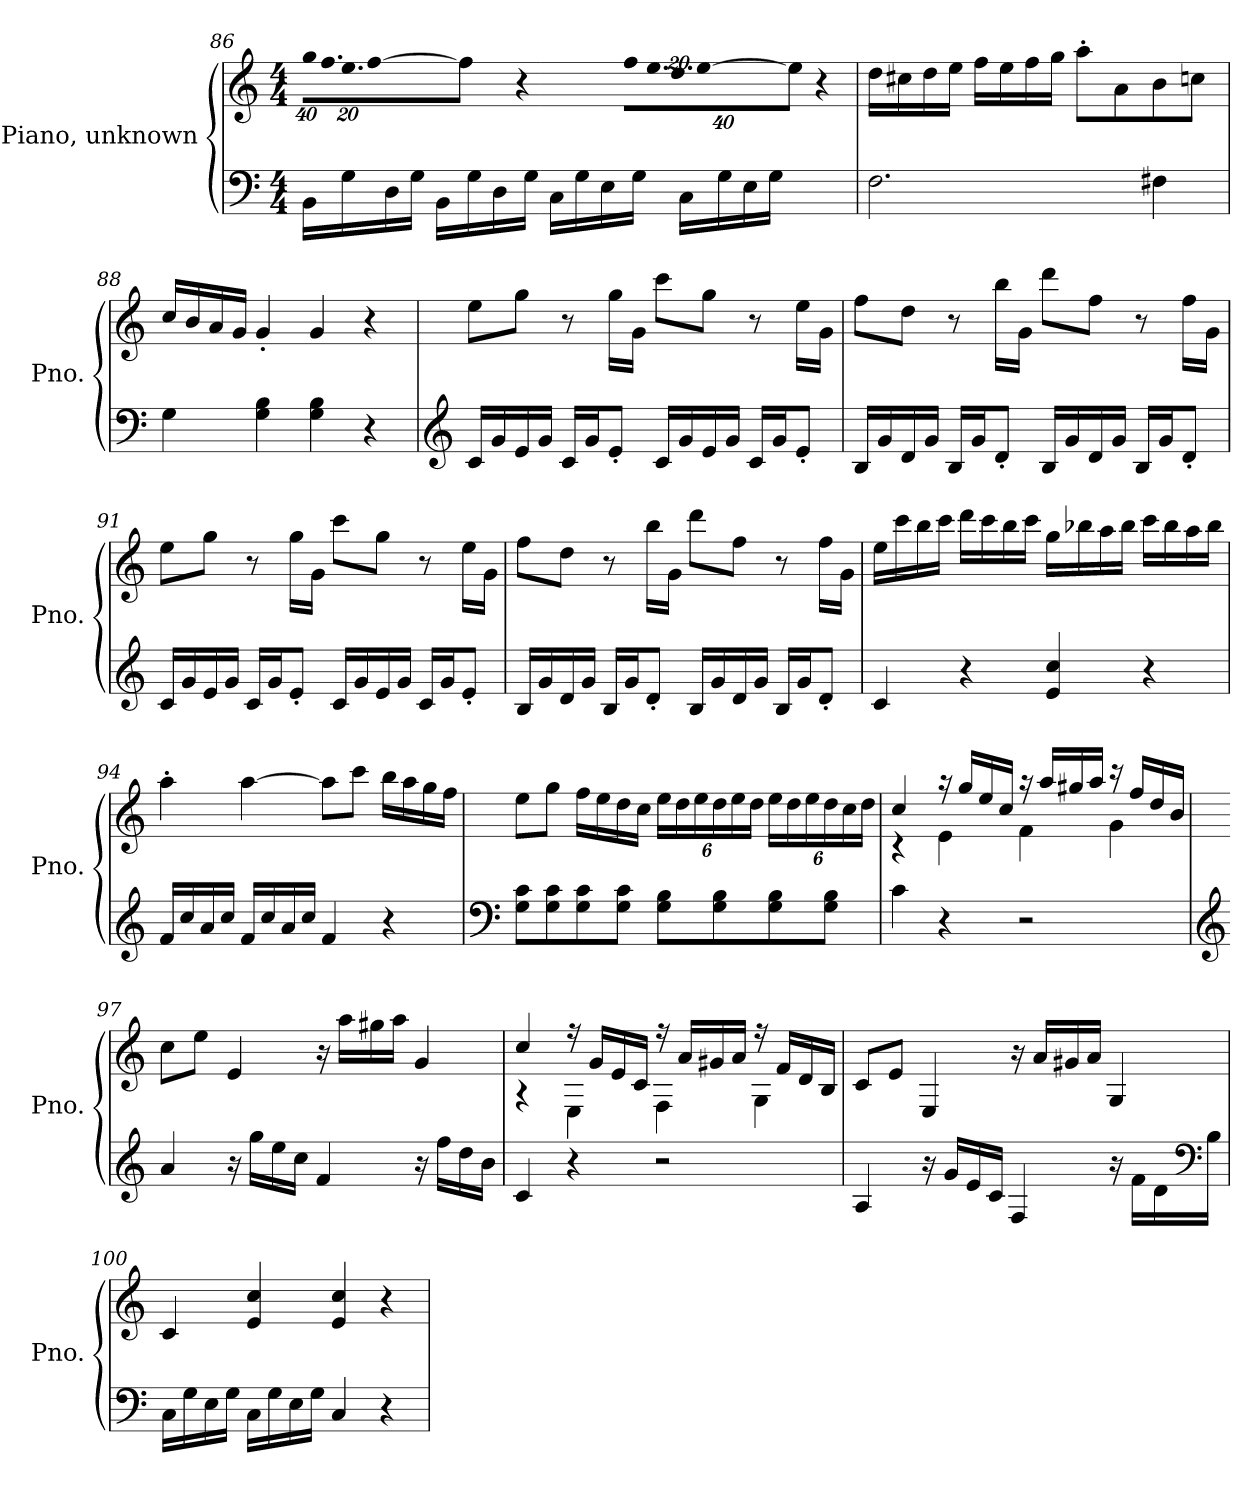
**kern	**kern
*part1	*part1
*staff2	*staff1
*I"Piano, unknown	*
*I'Pno.	*
!!LO:LB:g=z
*clefF4	*clefG2
*k[]	*k[]
*M4/4	*M4/4
*	*Xbrackettup
=86	=86
!	!LO:N:vis=32
16BB\LL	640%23gg\LLL
!	!LO:N:vis=64.
.	640%17ff\L
!	!LO:N:vis=64.
16G\	640%17ee\J
!	!LO:N:vis=32
.	[640%23ff\JJ
16D\	8ff\J]
16G\JJ	.
16BB\LL	4r
16G\	.
16D\	.
16G\JJ	.
!	!LO:N:vis=32
16C\LL	640%23ff\LLL
!	!LO:N:vis=64.
.	640%17ee\L
!	!LO:N:vis=64.
16G\	640%17dd\J
!	!LO:N:vis=32
.	[640%23ee\JJ
16E\	8ee\J]
16G\JJ	.
16C\LL	4r
16G\	.
16E\	.
16G\JJ	.
=87	=87
2.F\	16dd\LL
.	16cc#X\
.	16dd\
.	16ee\JJ
.	16ff\LL
.	16ee\
.	16ff\
.	16gg\JJ
.	8aa'\L
.	8a\
4F#X\	8b\
.	8ccn\J
=88	=88
4G\	16cc/LL
.	16b/
.	16a/
.	16g/JJ
4G\ 4B\	4g'/
4G\ 4B\	4g/
4r	4r
!!LO:LB:g=z
=89	=89
*clefG2	*
16c/LL	8ee\L
16g/	.
16e/	8gg\J
16g/JJ	.
16c/LL	8r
16g/J	.
8e'/J	16gg\LL
.	16g\JJ
16c/LL	8ccc\L
16g/	.
16e/	8gg\J
16g/JJ	.
16c/LL	8r
16g/J	.
8e'/J	16ee\LL
.	16g\JJ
=90	=90
16B/LL	8ff\L
16g/	.
16d/	8dd\J
16g/JJ	.
16B/LL	8r
16g/J	.
8d'/J	16bb\LL
.	16g\JJ
16B/LL	8ddd\L
16g/	.
16d/	8ff\J
16g/JJ	.
16B/LL	8r
16g/J	.
8d'/J	16ff\LL
.	16g\JJ
=91	=91
16c/LL	8ee\L
16g/	.
16e/	8gg\J
16g/JJ	.
16c/LL	8r
16g/J	.
8e'/J	16gg\LL
.	16g\JJ
16c/LL	8ccc\L
16g/	.
16e/	8gg\J
16g/JJ	.
16c/LL	8r
16g/J	.
8e'/J	16ee\LL
.	16g\JJ
!!LO:LB:g=z
=92	=92
16B/LL	8ff\L
16g/	.
16d/	8dd\J
16g/JJ	.
16B/LL	8r
16g/J	.
8d'/J	16bb\LL
.	16g\JJ
16B/LL	8ddd\L
16g/	.
16d/	8ff\J
16g/JJ	.
16B/LL	8r
16g/J	.
8d'/J	16ff\LL
.	16g\JJ
=93	=93
4c/	16ee\LL
.	16ccc\
.	16bb\
.	16ccc\JJ
4r	16ddd\LL
.	16ccc\
.	16bb\
.	16ccc\JJ
4e/ 4cc/	16gg\LL
.	16bb-X\
.	16aa\
.	16bb-\JJ
4r	16ccc\LL
.	16bb-\
.	16aa\
.	16bb-\JJ
!!LO:LB:g=z
=94	=94
16f/LL	4aa'\
16cc/	.
16a/	.
16cc/JJ	.
16f/LL	[4aa\
16cc/	.
16a/	.
16cc/JJ	.
4f/	8aa\L]
.	8ccc\J
4r	16bb\LL
.	16aa\
.	16gg\
.	16ff\JJ
=95	=95
*clefF4	*
8G\ 8c\L	8ee\L
8G\ 8c\	8gg\J
8G\ 8c\	16ff\LL
.	16ee\
8G\ 8c\J	16dd\
.	16cc\JJ
8G\ 8B\L	24ee\LL
.	24dd\
.	24ee\
8G\ 8B\	24dd\
.	24ee\
.	24dd\JJ
8G\ 8B\	24ee\LL
.	24dd\
.	24ee\
8G\ 8B\J	24dd\
.	24cc\
.	24dd\JJ
!!LO:LB:g=z
=96	=96
*	*^
4c\	4cc/	4r
4r	16r	4e\
.	16gg/LL	.
.	16ee/	.
.	16cc/JJ	.
2r	16r	4f\
.	16aa/LL	.
.	16gg#X/	.
.	16aa/JJ	.
.	16r	4g\
.	16ff/LL	.
.	16dd/	.
.	16b/JJ	.
*	*v	*v
=97	=97
*clefG2	*
4a/	8cc\L
.	8ee\J
16r	4e/
16gg\LL	.
16ee\	.
16cc\JJ	.
4f/	16r
.	16aa\LL
.	16gg#X\
.	16aa\JJ
16r	4g/
16ff\LL	.
16dd\	.
16b\JJ	.
=98	=98
*	*^
4c/	4cc/	4r
4r	16r	4E\
.	16g/LL	.
.	16e/	.
.	16c/JJ	.
2r	16r	4F\
.	16a/LL	.
.	16g#X/	.
.	16a/JJ	.
.	16r	4G\
.	16f/LL	.
.	16d/	.
.	16B/JJ	.
*	*v	*v
!!LO:PB:g=z
=99	=99
4A/	8c/L
.	8e/J
16r	4E/
16g/LL	.
16e/	.
16c/JJ	.
4F/	16r
.	16a/LL
.	16g#X/
.	16a/JJ
16r	4G/
16f\LL	.
16d\	.
*clefF4	*
16B\JJ	.
=100	=100
16C\LL	4c/
16G\	.
16E\	.
16G\JJ	.
16C\LL	4e/ 4cc/
16G\	.
16E\	.
16G\JJ	.
4C/	4e/ 4cc/
4r	4r
=	=
*-	*-
